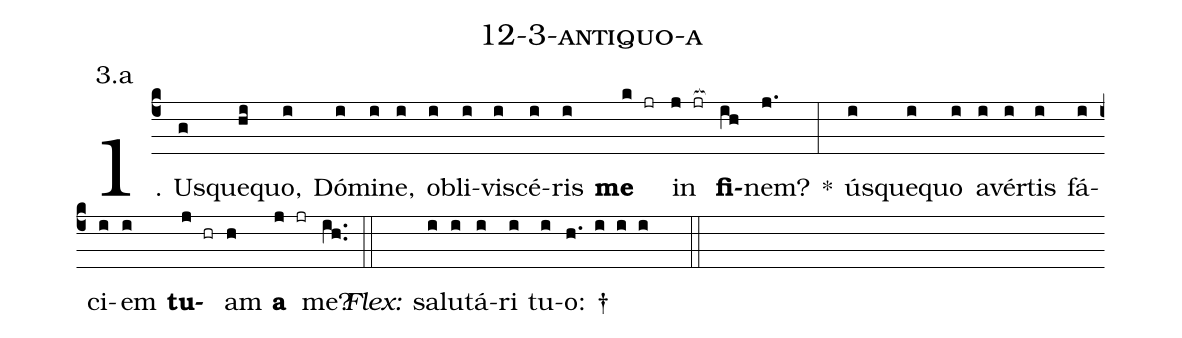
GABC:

name: 12-3-antiquo-a;
annotation: 3.a;
%%
(c4)1. Us(g)que(hi)quo,(i) Dó(i)mi(i)ne,(i) ob(i)li(i)vi(i)scé(i)ris(i) <b>me</b>(k jr) in(j jr[ocb:1{]) <b>fi</b>(ih[ocb:0}])nem?(j.) *(:) ús(i)que(i)quo(i) a(i)vér(i)tis(i) fá(i)ci(i)em(i) <b>tu</b>(j hr)am(h) <b>a</b>(j jr) me?(ih..) (::)
<i>Flex:</i>()  sa(i)lu(i)tá(i)ri(i) tu(i)o: †(h. i i i  ::)
